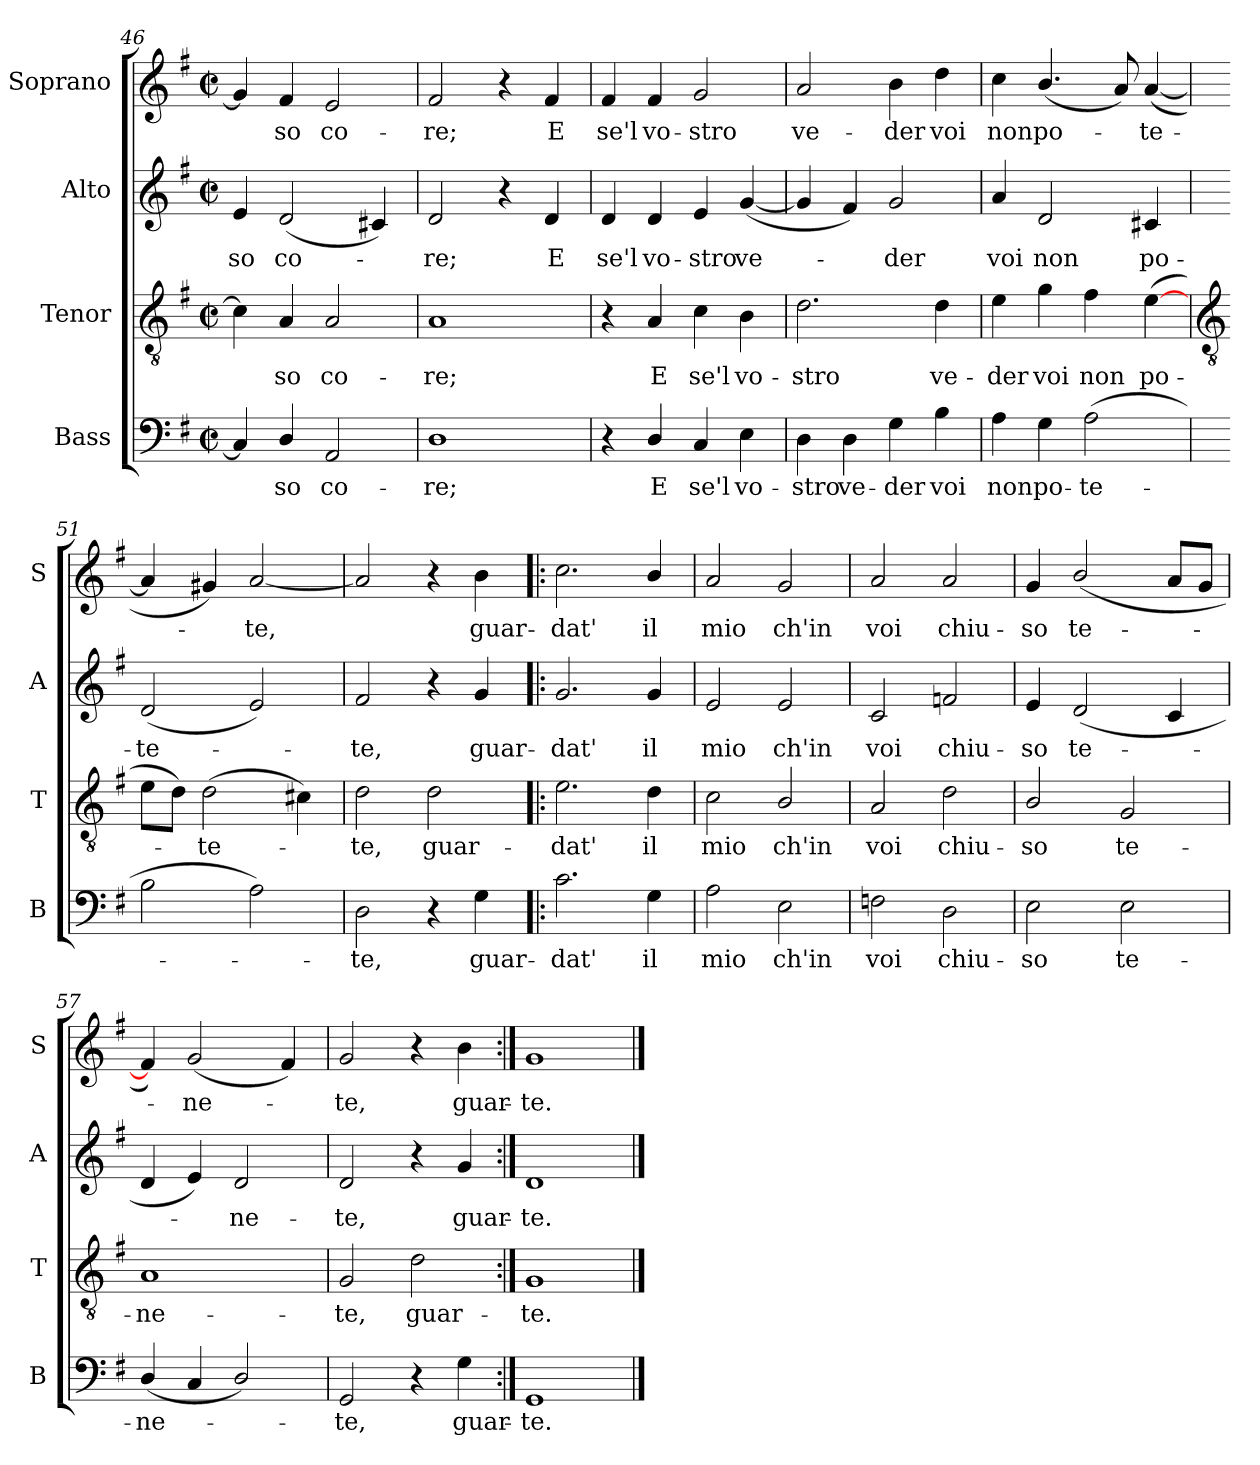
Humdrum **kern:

**kern	**text	**kern	**text	**kern	**text	**kern	**text
*part4	*part4	*part3	*part3	*part2	*part2	*part1	*part1
*staff4	*staff4	*staff3	*staff3	*staff2	*staff2	*staff1	*staff1
*I"Bass	*	*I"Tenor	*	*I"Alto	*	*I"Soprano	*
*I'B	*	*I'T	*	*I'A	*	*I'S	*
*clefF4	*	*clefGv2	*	*clefG2	*	*clefG2	*
*k[f#]	*	*k[f#]	*	*k[f#]	*	*k[f#]	*
*G:	*	*G:	*	*G:	*	*G:	*
*M2/2	*	*M2/2	*	*M2/2	*	*M2/2	*
*met(c|)	*	*met(c|)	*	*met(c|)	*	*met(c|)	*
=46	=46	=46	=46	=46	=46	=46	=46
!	!	!	!	!	!LO:LY:b	!	!
4C]	.	4c]	.	4e	-so	4g]	.
!	!LO:LY:b	!	!LO:LY:b	!	!LO:LY:b	!	!LO:LY:b
4D/	so	4A	so	(<2d	co-	4f#	so
!	!LO:LY:b	!	!LO:LY:b	!	!	!	!LO:LY:b
2AA	co-	2A	co-	.	.	2e	co-
.	.	.	.	4c#X)	.	.	.
=47	=47	=47	=47	=47	=47	=47	=47
!	!LO:LY:b	!	!LO:LY:b	!	!LO:LY:b	!	!LO:LY:b
1D	-re;	1A	-re;	2d	re;	2f#	-re;
.	.	.	.	4r	.	4r	.
!	!	!	!	!	!LO:LY:b	!	!LO:LY:b
.	.	.	.	4d	E	4f#	E
=48	=48	=48	=48	=48	=48	=48	=48
!	!	!	!	!	!LO:LY:b	!	!LO:LY:b
4r	.	4r	.	4d	se'l	4f#	se'l
!	!LO:LY:b	!	!LO:LY:b	!	!LO:LY:b	!	!LO:LY:b
4D/	E	4A	E	4d	vo-	4f#	vo-
!	!LO:LY:b	!	!LO:LY:b	!	!LO:LY:b	!	!LO:LY:b
4C	se'l	4c	se'l	4e	-stro	2g	-stro
!	!LO:LY:b	!	!LO:LY:b	!	!LO:LY:b	!	!
4E	vo-	4B	vo-	(<[4g	ve-	.	.
=49	=49	=49	=49	=49	=49	=49	=49
!	!LO:LY:b	!	!LO:LY:b	!	!	!	!LO:LY:b
4D	-stro	2.d	-stro	4g]	.	2a	ve-
!	!LO:LY:b	!	!	!	!	!	!
4D	ve-	.	.	4f#)	.	.	.
!	!LO:LY:b	!	!	!	!LO:LY:b	!	!LO:LY:b
4G	-der	.	.	2g	der	4b	-der
!	!LO:LY:b	!	!LO:LY:b	!	!	!	!LO:LY:b
4B	voi	4d	ve-	.	.	4dd	voi
=50	=50	=50	=50	=50	=50	=50	=50
!	!LO:LY:b	!	!LO:LY:b	!	!LO:LY:b	!	!LO:LY:b
4A	non	4e	-der	4a	voi	4cc	non
!	!LO:LY:b	!	!LO:LY:b	!	!LO:LY:b	!	!LO:LY:b
4G	po-	4g	voi	2d	non	(<4.b/	po-
!	!LO:LY:b	!	!LO:LY:b	!	!	!	!
(>2A	-te-	4f#	non	.	.	.	.
.	.	.	.	.	.	8a)	.
!	!	!	!LO:LY:b	!	!LO:LY:b	!	!LO:LY:b
.	.	(>[4e	po-	4c#X	po-	(<[4a	te-
!!LO:LB:g=z
=51	=51	=51	=51	=51	=51	=51	=51
*	*	*clefGv2	*	*	*	*	*
!	!	!	!	!	!LO:LY:b	!	!
2B	.	8eL	.	(<2d	-te-	4a]	.
.	.	8dJ)	.	.	.	.	.
!	!	!	!LO:LY:b	!	!	!	!
.	.	(>2d	te-	.	.	4g#X)	.
!	!	!	!	!	!	!	!LO:LY:b
2A)	.	.	.	2e)	.	[2a	te,
.	.	4c#X)	.	.	.	.	.
=52	=52	=52	=52	=52	=52	=52	=52
!	!LO:LY:b	!	!LO:LY:b	!	!LO:LY:b	!	!
2D	te,	2d	te,	2f#	te,	2a]	.
!	!	!	!LO:LY:b	!	!	!	!
4r	.	2d	guar-	4r	.	4r	.
!	!LO:LY:b	!	!	!	!LO:LY:b	!	!LO:LY:b
4G	guar-	.	.	4g	guar-	4b	guar-
=53!|:	=53!|:	=53!|:	=53!|:	=53!|:	=53!|:	=53!|:	=53!|:
!	!LO:LY:b	!	!LO:LY:b	!	!LO:LY:b	!	!LO:LY:b
2.c	-dat'	2.e	-dat'	2.g	-dat'	2.cc	-dat'
!	!LO:LY:b	!	!LO:LY:b	!	!LO:LY:b	!	!LO:LY:b
4G	il	4d	il	4g	il	4b/	il
=54	=54	=54	=54	=54	=54	=54	=54
!	!LO:LY:b	!	!LO:LY:b	!	!LO:LY:b	!	!LO:LY:b
2A	mio	2c	mio	2e	mio	2a	mio
!	!LO:LY:b	!	!LO:LY:b	!	!LO:LY:b	!	!LO:LY:b
2E	ch'in	2B/	ch'in	2e	ch'in	2g	ch'in
=55	=55	=55	=55	=55	=55	=55	=55
!	!LO:LY:b	!	!LO:LY:b	!	!LO:LY:b	!	!LO:LY:b
2Fn	voi	2A	voi	2c	voi	2a	voi
!	!LO:LY:b	!	!LO:LY:b	!	!LO:LY:b	!	!LO:LY:b
2D	chiu-	2d	chiu-	2fn	chiu-	2a	chiu-
=56	=56	=56	=56	=56	=56	=56	=56
!	!LO:LY:b	!	!LO:LY:b	!	!LO:LY:b	!	!LO:LY:b
2E	-so	2B/	-so	4e	-so	4g	-so
!	!	!	!	!	!LO:LY:b	!	!LO:LY:b
.	.	.	.	(<2d	te-	(<2b/	te-
!	!LO:LY:b	!	!LO:LY:b	!	!	!	!
2E	te-	2G	te-	.	.	.	.
.	.	.	.	4c	.	8aL	.
.	.	.	.	.	.	8gJ	.
=57	=57	=57	=57	=57	=57	=57	=57
!	!LO:LY:b	!	!LO:LY:b	!	!	!	!
(<4D/	-ne-	1A	-ne-	4d	.	4f#])	.
!	!	!	!	!	!	!	!LO:LY:b
4C	.	.	.	4e)	.	(<2g	ne-
!	!	!	!	!	!LO:LY:b	!	!
2D/)	.	.	.	2d	ne-	.	.
.	.	.	.	.	.	4f#)	.
=58	=58	=58	=58	=58	=58	=58	=58
!	!LO:LY:b	!	!LO:LY:b	!	!LO:LY:b	!	!LO:LY:b
2GG	te,	2G	-te,	2d	-te,	2g	te,
!	!	!	!LO:LY:b	!	!	!	!
4r	.	2d	guar-	4r	.	4r	.
!	!LO:LY:b	!	!	!	!LO:LY:b	!	!LO:LY:b
4G	guar-	.	.	4g	guar-	4b	guar-
=59:|!	=59:|!	=59:|!	=59:|!	=59:|!	=59:|!	=59:|!	=59:|!
!	!LO:LY:b	!	!LO:LY:b	!	!LO:LY:b	!	!LO:LY:b
1GG	te.	1G	te.	1d	te.	1g	te.
==	==	==	==	==	==	==	==
*-	*-	*-	*-	*-	*-	*-	*-
